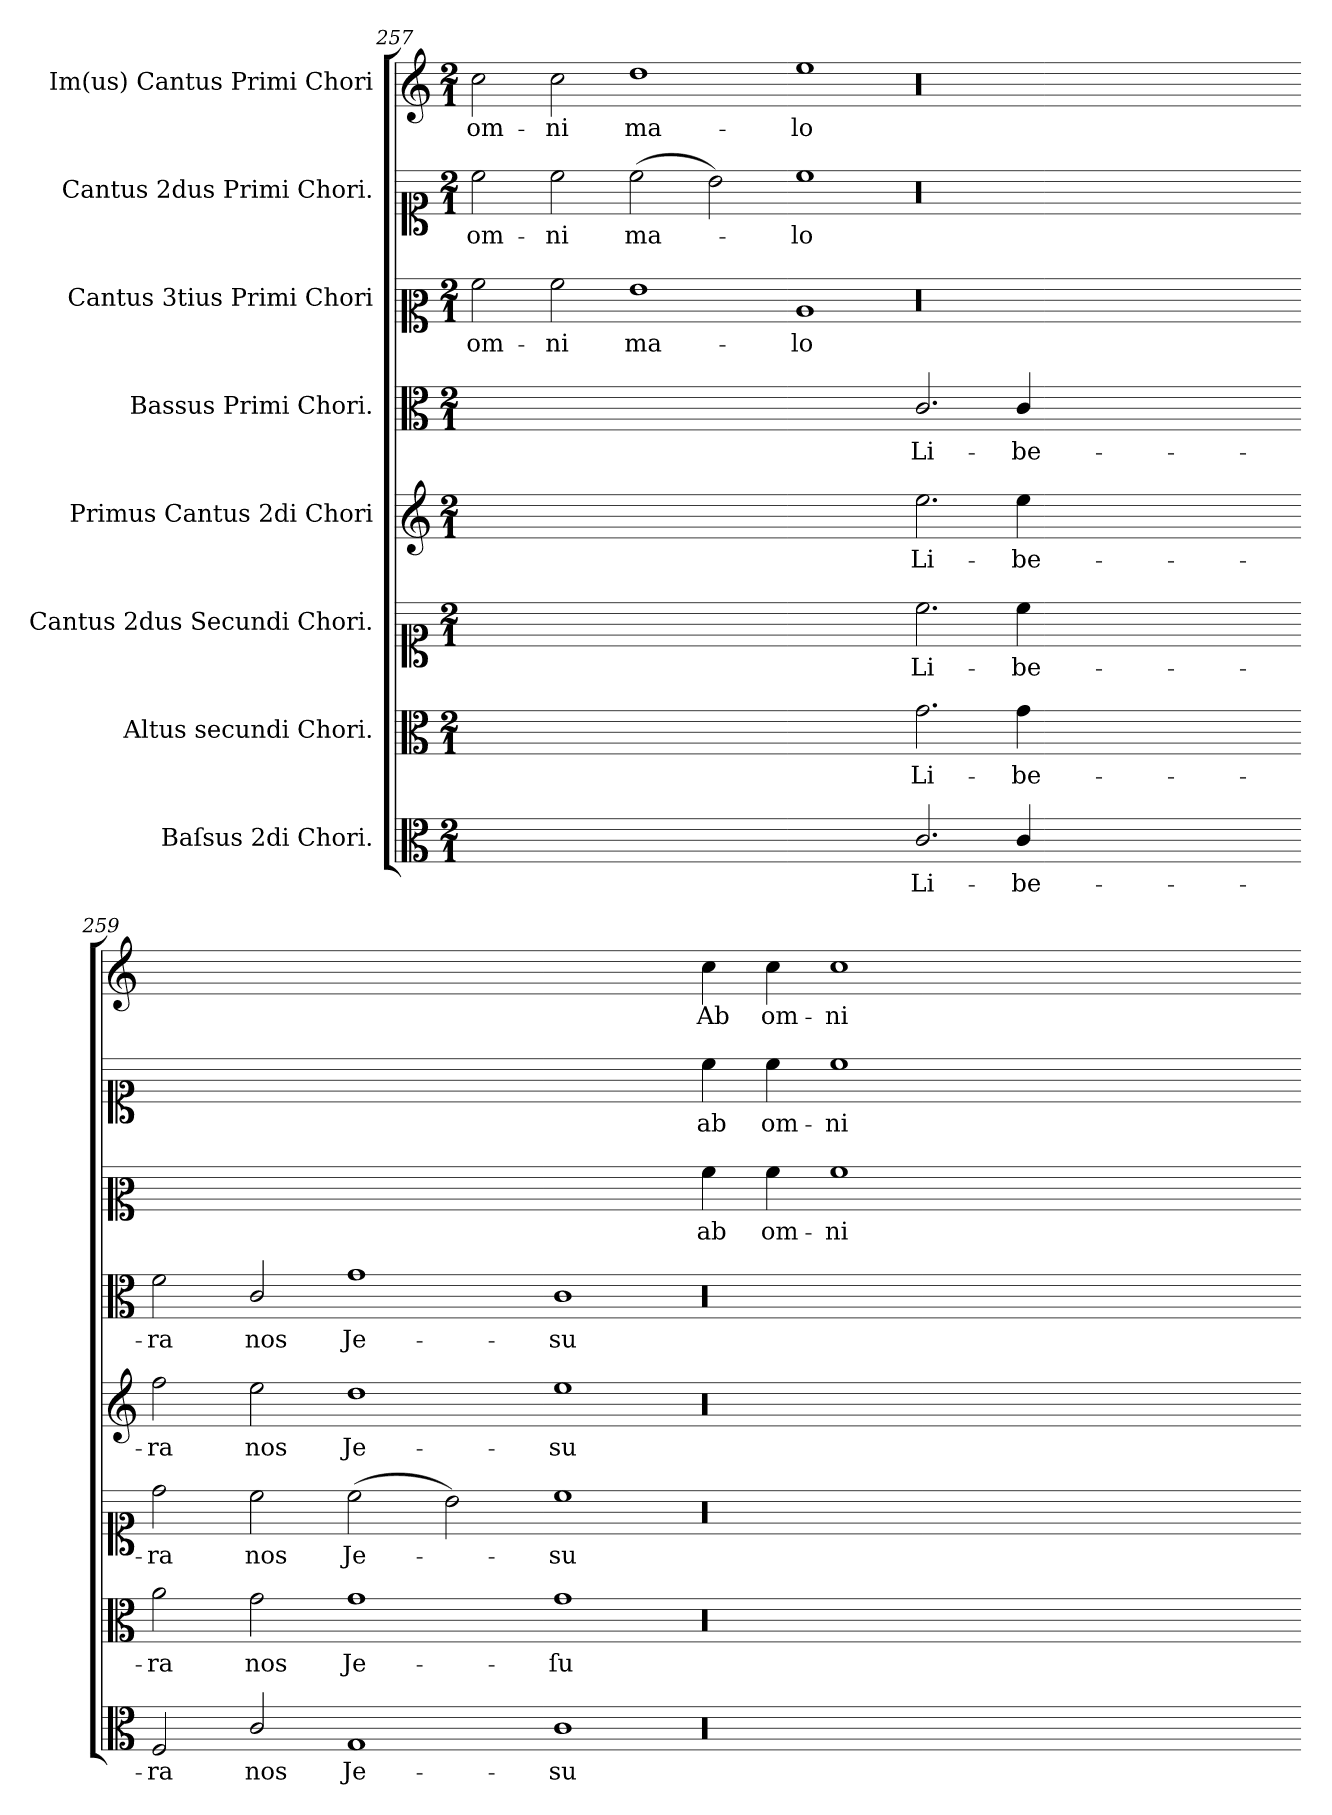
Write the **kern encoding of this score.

**kern	**text	**kern	**text	**kern	**text	**kern	**text	**kern	**text	**kern	**text	**kern	**text	**kern	**text
*part8	*part8	*part7	*part7	*part6	*part6	*part5	*part5	*part4	*part4	*part3	*part3	*part2	*part2	*part1	*part1
*staff8	*staff8	*staff7	*staff7	*staff6	*staff6	*staff5	*staff5	*staff4	*staff4	*staff3	*staff3	*staff2	*staff2	*staff1	*staff1
*I"Baſsus 2di Chori.	*	*I"Altus secundi Chori.	*	*I"Cantus 2dus Secundi Chori.	*	*I"Primus Cantus 2di Chori	*	*I"Bassus Primi Chori.	*	*I"Cantus 3tius Primi Chori	*	*I"Cantus 2dus Primi Chori.	*	*I"Im(us) Cantus Primi Chori	*
*clefC3	*	*clefC3	*	*clefC1	*	*clefG2	*	*clefC3	*	*clefC2	*	*clefC1	*	*clefG2	*
*k[]	*	*k[]	*	*k[]	*	*k[]	*	*k[]	*	*k[]	*	*k[]	*	*k[]	*
*M2/1	*	*M2/1	*	*M2/1	*	*M2/1	*	*M2/1	*	*M2/1	*	*M2/1	*	*M2/1	*
=257	=257	=257	=257	=257	=257	=257	=257	=257	=257	=257	=257	=257	=257	=257	=257
0ryy	.	0ryy	.	0ryy	.	0ryy	.	0ryy	.	2a\	om-	2cc\	om-	2cc\	om-
.	.	.	.	.	.	.	.	.	.	2a\	-ni	2cc\	-ni	2cc\	-ni
.	.	.	.	.	.	.	.	.	.	1g	ma-	(2cc\	ma-	1dd	ma-
.	.	.	.	.	.	.	.	.	.	.	.	2b\)	.	.	.
=258-	=258-	=258-	=258-	=258-	=258-	=258-	=258-	=258-	=258-	=258-	=258-	=258-	=258-	=258-	=258-
1ryy	.	1ryy	.	1ryy	.	1ryy	.	1ryy	.	1c	-lo	1cc	-lo	1ee	-lo
2.c/	Li-	2.g\	Li-	2.cc\	Li-	2.ee\	Li-	2.c/	Li-	00r	.	00r	.	00r	.
4c/	-be-	4g\	-be-	4cc\	-be-	4ee\	-be-	4c/	-be-	.	.	.	.	.	.
0.ryy	.	0.ryy	.	0.ryy	.	0.ryy	.	0.ryy	.	.	.	.	.	.	.
=259-	=259-	=259-	=259-	=259-	=259-	=259-	=259-	=259-	=259-	=259-	=259-	=259-	=259-	=259-	=259-
2F/	-ra	2a\	-ra	2dd\	-ra	2ff\	-ra	2f\	-ra	0ryy	.	0ryy	.	0ryy	.
2c/	nos	2g\	nos	2cc\	nos	2ee\	nos	2c/	nos	.	.	.	.	.	.
1G	Je-	1g	Je-	(2cc\	Je-	1dd	Je-	1g	Je-	.	.	.	.	.	.
.	.	.	.	2b\)	.	.	.	.	.	.	.	.	.	.	.
=260-	=260-	=260-	=260-	=260-	=260-	=260-	=260-	=260-	=260-	=260-	=260-	=260-	=260-	=260-	=260-
1c	-su	1g	-ſu	1cc	-su	1ee	-su	1c	-su	1ryy	.	1ryy	.	1ryy	.
00r	.	00r	.	00r	.	00r	.	00r	.	4a\	ab	4cc\	ab	4cc\	Ab
.	.	.	.	.	.	.	.	.	.	4a\	om-	4cc\	om-	4cc\	om-
.	.	.	.	.	.	.	.	.	.	1a\	-ni	1cc\	-ni	1cc\	-ni
.	.	.	.	.	.	.	.	.	.	0ryy	.	0ryy	.	0ryy	.
.	.	.	.	.	.	.	.	.	.	2ryy	.	2ryy	.	2ryy	.
=-	=-	=-	=-	=-	=-	=-	=-	=-	=-	=-	=-	=-	=-	=-	=-
*-	*-	*-	*-	*-	*-	*-	*-	*-	*-	*-	*-	*-	*-	*-	*-
